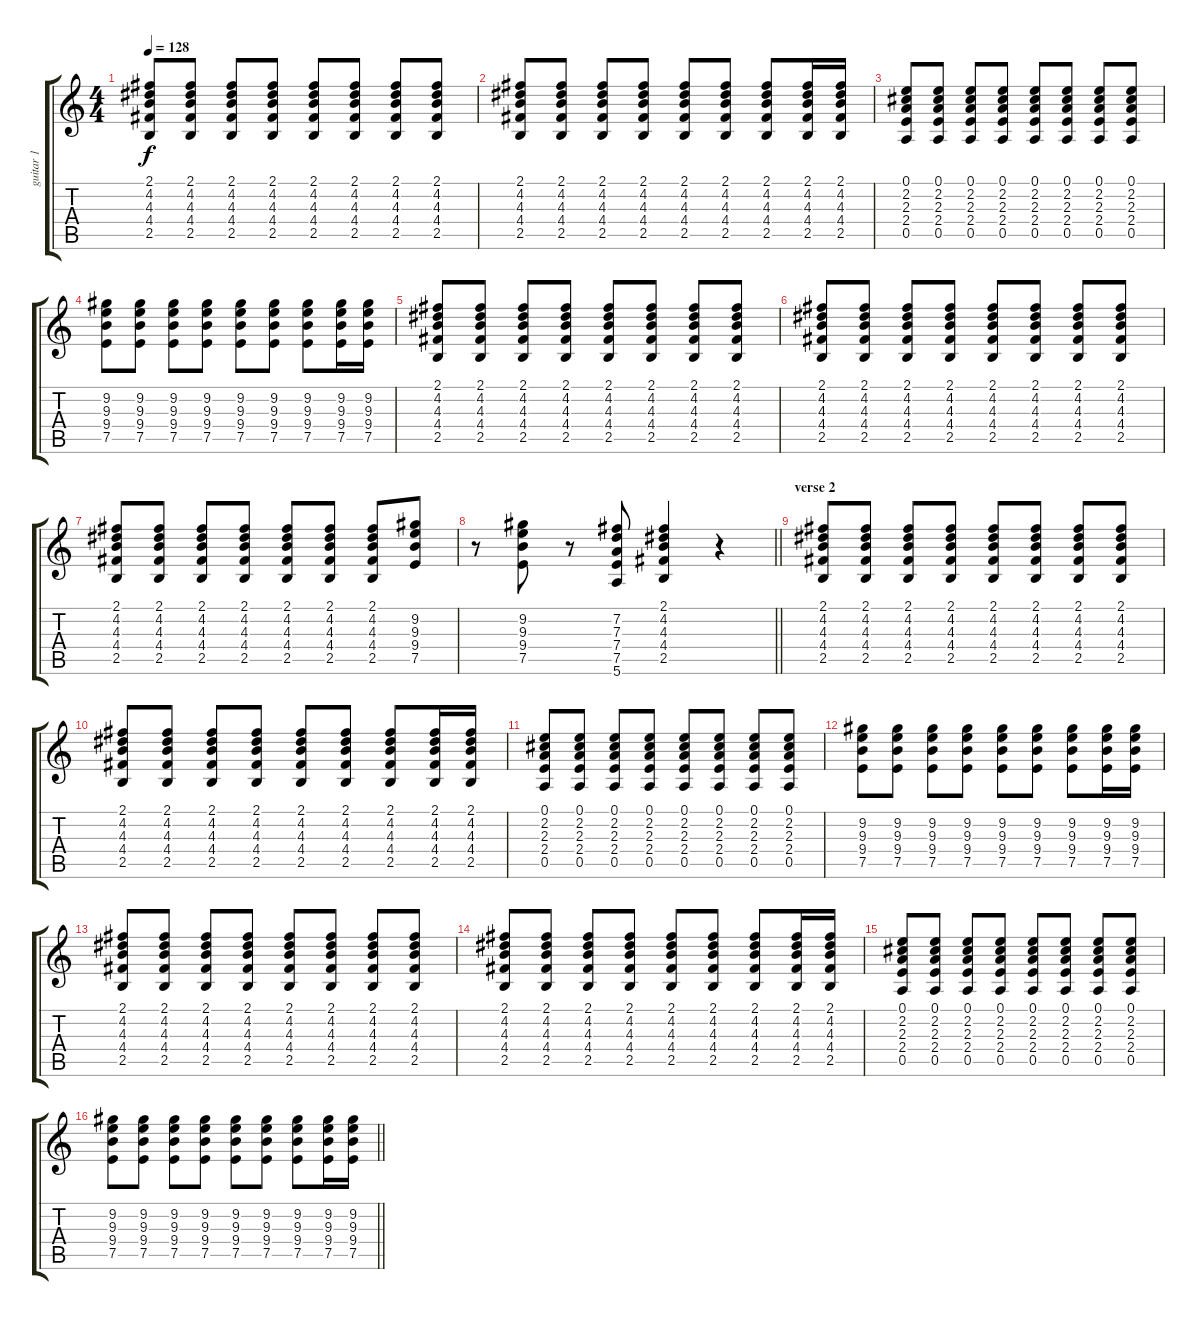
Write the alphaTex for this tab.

\track ("guitar 1" "guitar 1") {instrument acousticguitarsteel}
\staff {score tabs}
\tuning (E4 B3 G3 D3 A2 E2) {hide}
\ts (4 4)
\tempo 128
\clef g2
\ks c
(2.1 4.2 4.3 4.4 2.5).8{dy f} (2.1 4.2 4.3 4.4 2.5).8 (2.1 4.2 4.3 4.4 2.5).8 (2.1 4.2 4.3 4.4 2.5).8 (2.1 4.2 4.3 4.4 2.5).8 (2.1 4.2 4.3 4.4 2.5).8 (2.1 4.2 4.3 4.4 2.5).8 (2.1 4.2 4.3 4.4 2.5).8 |
(2.1 4.2 4.3 4.4 2.5).8 (2.1 4.2 4.3 4.4 2.5).8 (2.1 4.2 4.3 4.4 2.5).8 (2.1 4.2 4.3 4.4 2.5).8 (2.1 4.2 4.3 4.4 2.5).8 (2.1 4.2 4.3 4.4 2.5).8 (2.1 4.2 4.3 4.4 2.5).8 (2.1 4.2 4.3 4.4 2.5).16 (2.1 4.2 4.3 4.4 2.5).16 |
(0.1 2.2 2.3 2.4 0.5).8 (0.1 2.2 2.3 2.4 0.5).8 (0.1 2.2 2.3 2.4 0.5).8 (0.1 2.2 2.3 2.4 0.5).8 (0.1 2.2 2.3 2.4 0.5).8 (0.1 2.2 2.3 2.4 0.5).8 (0.1 2.2 2.3 2.4 0.5).8 (0.1 2.2 2.3 2.4 0.5).8 |
(9.2 9.3 9.4 7.5).8 (9.2 9.3 9.4 7.5).8 (9.2 9.3 9.4 7.5).8 (9.2 9.3 9.4 7.5).8 (9.2 9.3 9.4 7.5).8 (9.2 9.3 9.4 7.5).8 (9.2 9.3 9.4 7.5).8 (9.2 9.3 9.4 7.5).16 (9.2 9.3 9.4 7.5).16 |
(2.1 4.2 4.3 4.4 2.5).8 (2.1 4.2 4.3 4.4 2.5).8 (2.1 4.2 4.3 4.4 2.5).8 (2.1 4.2 4.3 4.4 2.5).8 (2.1 4.2 4.3 4.4 2.5).8 (2.1 4.2 4.3 4.4 2.5).8 (2.1 4.2 4.3 4.4 2.5).8 (2.1 4.2 4.3 4.4 2.5).8 |
(2.1 4.2 4.3 4.4 2.5).8 (2.1 4.2 4.3 4.4 2.5).8 (2.1 4.2 4.3 4.4 2.5).8 (2.1 4.2 4.3 4.4 2.5).8 (2.1 4.2 4.3 4.4 2.5).8 (2.1 4.2 4.3 4.4 2.5).8 (2.1 4.2 4.3 4.4 2.5).8 (2.1 4.2 4.3 4.4 2.5).8 |
(2.1 4.2 4.3 4.4 2.5).8 (2.1 4.2 4.3 4.4 2.5).8 (2.1 4.2 4.3 4.4 2.5).8 (2.1 4.2 4.3 4.4 2.5).8 (2.1 4.2 4.3 4.4 2.5).8 (2.1 4.2 4.3 4.4 2.5).8 (2.1 4.2 4.3 4.4 2.5).8 (9.2 9.3 9.4 7.5).8 |
\barLineRight lightlight
r.8 (9.2 9.3 9.4 7.5).8 r.8 (7.2 7.3 7.4 7.5 5.6).8 (2.1 4.2 4.3 4.4 2.5).4 r.4 |
\section ("" "verse 2")
(2.1 4.2 4.3 4.4 2.5).8 (2.1 4.2 4.3 4.4 2.5).8 (2.1 4.2 4.3 4.4 2.5).8 (2.1 4.2 4.3 4.4 2.5).8 (2.1 4.2 4.3 4.4 2.5).8 (2.1 4.2 4.3 4.4 2.5).8 (2.1 4.2 4.3 4.4 2.5).8 (2.1 4.2 4.3 4.4 2.5).8 |
(2.1 4.2 4.3 4.4 2.5).8 (2.1 4.2 4.3 4.4 2.5).8 (2.1 4.2 4.3 4.4 2.5).8 (2.1 4.2 4.3 4.4 2.5).8 (2.1 4.2 4.3 4.4 2.5).8 (2.1 4.2 4.3 4.4 2.5).8 (2.1 4.2 4.3 4.4 2.5).8 (2.1 4.2 4.3 4.4 2.5).16 (2.1 4.2 4.3 4.4 2.5).16 |
(0.1 2.2 2.3 2.4 0.5).8 (0.1 2.2 2.3 2.4 0.5).8 (0.1 2.2 2.3 2.4 0.5).8 (0.1 2.2 2.3 2.4 0.5).8 (0.1 2.2 2.3 2.4 0.5).8 (0.1 2.2 2.3 2.4 0.5).8 (0.1 2.2 2.3 2.4 0.5).8 (0.1 2.2 2.3 2.4 0.5).8 |
(9.2 9.3 9.4 7.5).8 (9.2 9.3 9.4 7.5).8 (9.2 9.3 9.4 7.5).8 (9.2 9.3 9.4 7.5).8 (9.2 9.3 9.4 7.5).8 (9.2 9.3 9.4 7.5).8 (9.2 9.3 9.4 7.5).8 (9.2 9.3 9.4 7.5).16 (9.2 9.3 9.4 7.5).16 |
(2.1 4.2 4.3 4.4 2.5).8 (2.1 4.2 4.3 4.4 2.5).8 (2.1 4.2 4.3 4.4 2.5).8 (2.1 4.2 4.3 4.4 2.5).8 (2.1 4.2 4.3 4.4 2.5).8 (2.1 4.2 4.3 4.4 2.5).8 (2.1 4.2 4.3 4.4 2.5).8 (2.1 4.2 4.3 4.4 2.5).8 |
(2.1 4.2 4.3 4.4 2.5).8 (2.1 4.2 4.3 4.4 2.5).8 (2.1 4.2 4.3 4.4 2.5).8 (2.1 4.2 4.3 4.4 2.5).8 (2.1 4.2 4.3 4.4 2.5).8 (2.1 4.2 4.3 4.4 2.5).8 (2.1 4.2 4.3 4.4 2.5).8 (2.1 4.2 4.3 4.4 2.5).16 (2.1 4.2 4.3 4.4 2.5).16 |
(0.1 2.2 2.3 2.4 0.5).8 (0.1 2.2 2.3 2.4 0.5).8 (0.1 2.2 2.3 2.4 0.5).8 (0.1 2.2 2.3 2.4 0.5).8 (0.1 2.2 2.3 2.4 0.5).8 (0.1 2.2 2.3 2.4 0.5).8 (0.1 2.2 2.3 2.4 0.5).8 (0.1 2.2 2.3 2.4 0.5).8 |
\barLineRight lightlight
(9.2 9.3 9.4 7.5).8 (9.2 9.3 9.4 7.5).8 (9.2 9.3 9.4 7.5).8 (9.2 9.3 9.4 7.5).8 (9.2 9.3 9.4 7.5).8 (9.2 9.3 9.4 7.5).8 (9.2 9.3 9.4 7.5).8 (9.2 9.3 9.4 7.5).16 (9.2 9.3 9.4 7.5).16
